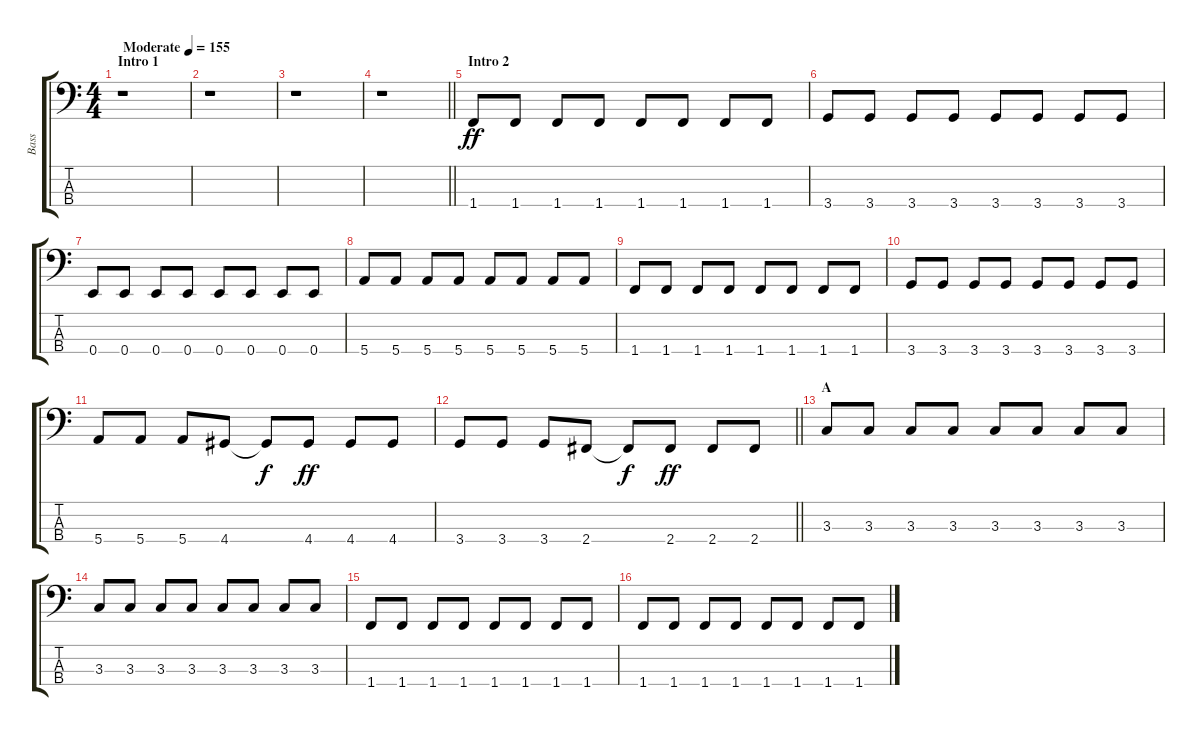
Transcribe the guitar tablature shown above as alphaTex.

\track ("Bass" "Bass") {instrument electricbasspick}
\staff {score tabs}
\tuning (G2 D2 A1 E1) {hide}
\ts (4 4)
\section ("" "Intro 1")
\tempo (155 "Moderate")
\clef f4
\ks c
r.1{dy ff instrument electricbasspick} |
r.1 |
r.1 |
\barLineRight lightlight
r.1 |
\section ("" "Intro 2")
1.4.8 1.4.8 1.4.8 1.4.8 1.4.8 1.4.8 1.4.8 1.4.8 |
3.4.8 3.4.8 3.4.8 3.4.8 3.4.8 3.4.8 3.4.8 3.4.8 |
0.4.8 0.4.8 0.4.8 0.4.8 0.4.8 0.4.8 0.4.8 0.4.8 |
5.4.8 5.4.8 5.4.8 5.4.8 5.4.8 5.4.8 5.4.8 5.4.8 |
1.4.8 1.4.8 1.4.8 1.4.8 1.4.8 1.4.8 1.4.8 1.4.8 |
3.4.8 3.4.8 3.4.8 3.4.8 3.4.8 3.4.8 3.4.8 3.4.8 |
5.4.8 5.4.8 5.4.8 4.4.8 4.4{t}.8{dy f} 4.4.8{dy ff} 4.4.8 4.4.8 |
\barLineRight lightlight
3.4.8 3.4.8 3.4.8 2.4.8 2.4{t}.8{dy f} 2.4.8{dy ff} 2.4.8 2.4.8 |
\section ("" "A")
3.3.8 3.3.8 3.3.8 3.3.8 3.3.8 3.3.8 3.3.8 3.3.8 |
3.3.8 3.3.8 3.3.8 3.3.8 3.3.8 3.3.8 3.3.8 3.3.8 |
1.4.8 1.4.8 1.4.8 1.4.8 1.4.8 1.4.8 1.4.8 1.4.8 |
1.4.8 1.4.8 1.4.8 1.4.8 1.4.8 1.4.8 1.4.8 1.4.8
